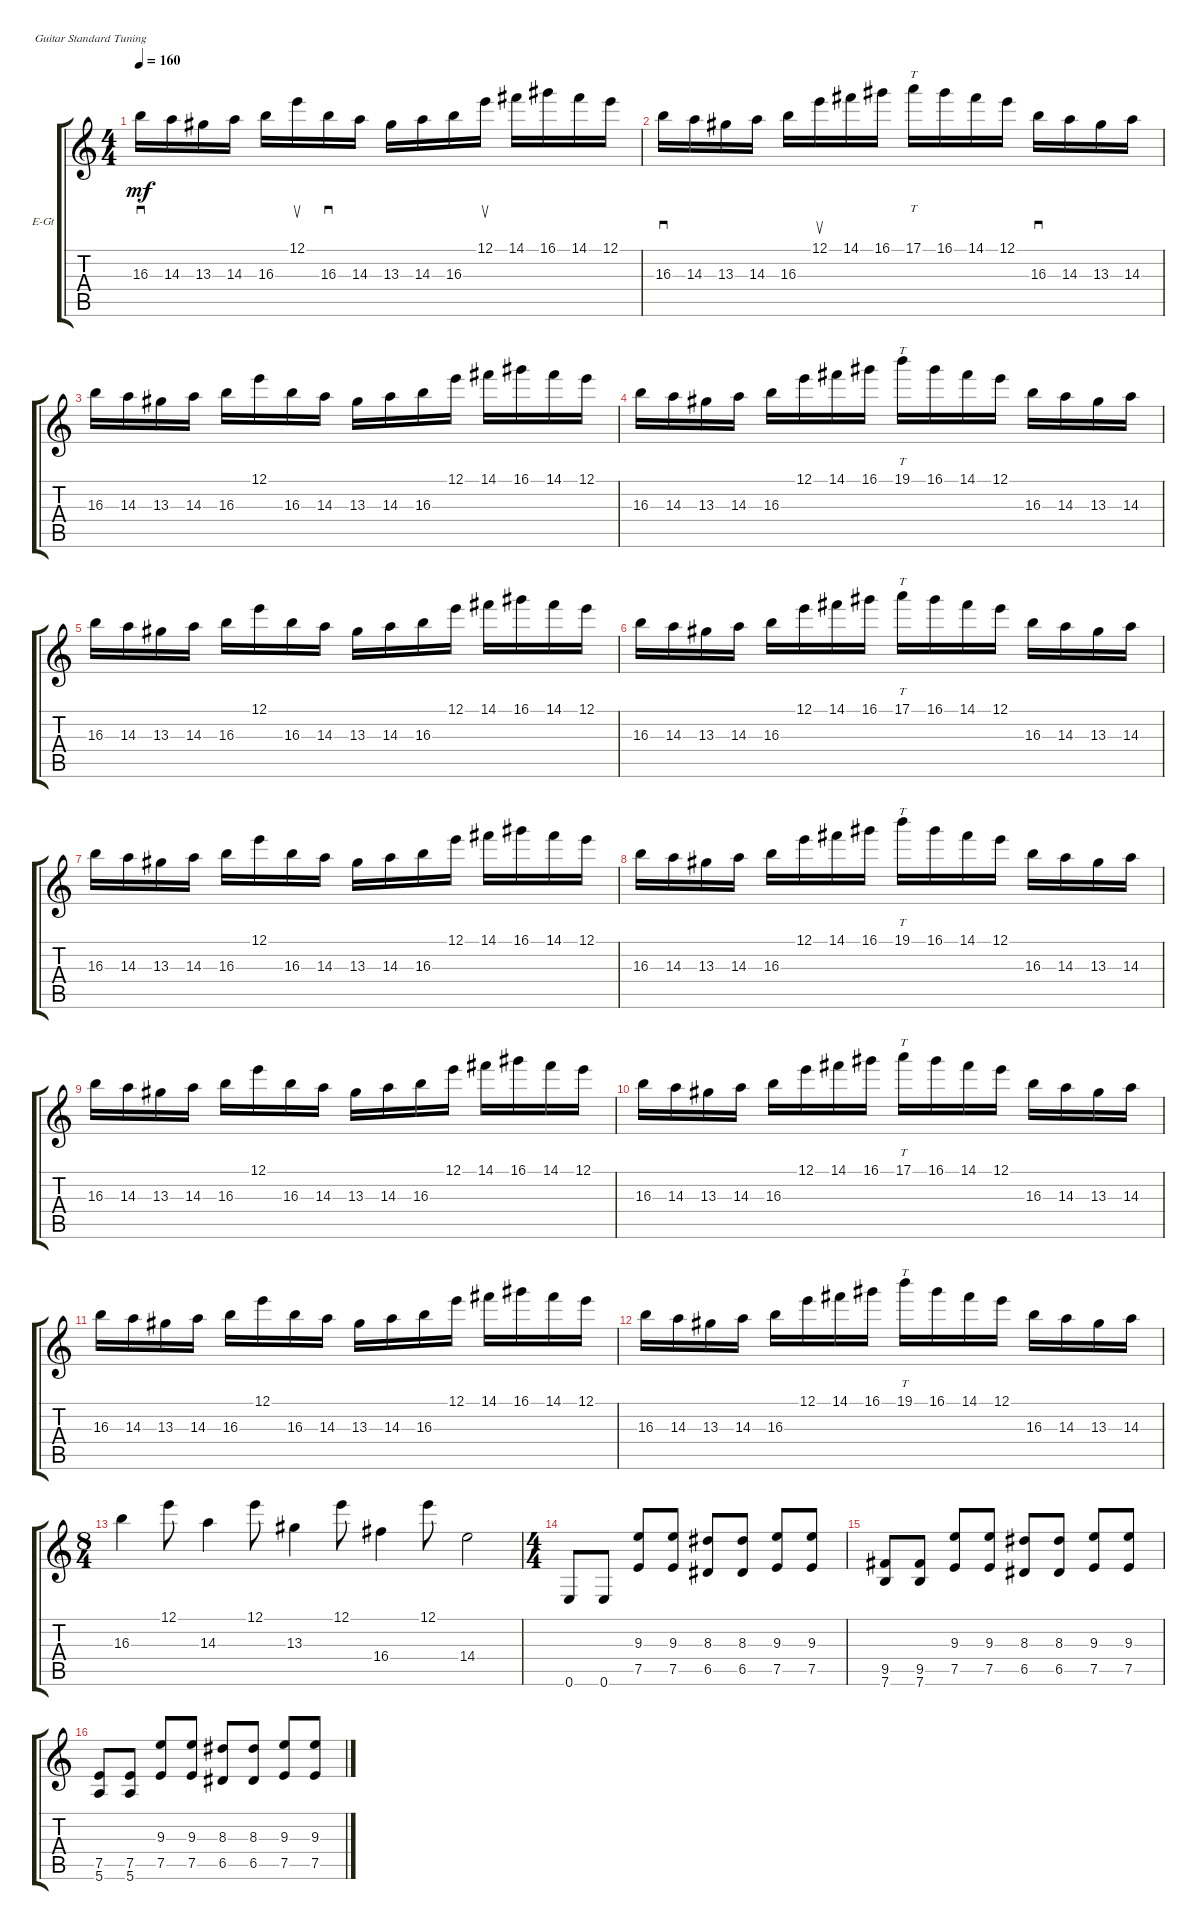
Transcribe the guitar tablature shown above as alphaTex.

\defaultSystemsLayout 4
\bracketExtendMode groupsimilarinstruments
\firstSystemTrackNameOrientation horizontal
\otherSystemsTrackNameOrientation horizontal
\track ("Electric Guitar" "E-Gt") {instrument distortionguitar}
\staff {score tabs}
\tuning (E4 B3 G3 D3 A2 E2)
\ts (4 4)
\tempo 160
\clef g2
\ks c
16.3.16{sd dy mf instrument distortionguitar} 14.3.16 13.3.16 14.3.16 16.3.16 12.1.16{su} 16.3.16{sd} 14.3.16 13.3.16 14.3.16 16.3.16 12.1.16{su} 14.1.16 16.1.16 14.1.16 12.1.16 |
16.3.16{sd} 14.3.16 13.3.16 14.3.16 16.3.16 12.1.16{su} 14.1.16 16.1.16 17.1.16{tt} 16.1.16 14.1.16 12.1.16 16.3.16{sd} 14.3.16 13.3.16 14.3.16 |
16.3.16 14.3.16 13.3.16 14.3.16 16.3.16 12.1.16 16.3.16 14.3.16 13.3.16 14.3.16 16.3.16 12.1.16 14.1.16 16.1.16 14.1.16 12.1.16 |
16.3.16 14.3.16 13.3.16 14.3.16 16.3.16 12.1.16 14.1.16 16.1.16 19.1.16{tt} 16.1.16 14.1.16 12.1.16 16.3.16 14.3.16 13.3.16 14.3.16 |
16.3.16 14.3.16 13.3.16 14.3.16 16.3.16 12.1.16 16.3.16 14.3.16 13.3.16 14.3.16 16.3.16 12.1.16 14.1.16 16.1.16 14.1.16 12.1.16 |
16.3.16 14.3.16 13.3.16 14.3.16 16.3.16 12.1.16 14.1.16 16.1.16 17.1.16{tt} 16.1.16 14.1.16 12.1.16 16.3.16 14.3.16 13.3.16 14.3.16 |
16.3.16 14.3.16 13.3.16 14.3.16 16.3.16 12.1.16 16.3.16 14.3.16 13.3.16 14.3.16 16.3.16 12.1.16 14.1.16 16.1.16 14.1.16 12.1.16 |
16.3.16 14.3.16 13.3.16 14.3.16 16.3.16 12.1.16 14.1.16 16.1.16 19.1.16{tt} 16.1.16 14.1.16 12.1.16 16.3.16 14.3.16 13.3.16 14.3.16 |
16.3.16 14.3.16 13.3.16 14.3.16 16.3.16 12.1.16 16.3.16 14.3.16 13.3.16 14.3.16 16.3.16 12.1.16 14.1.16 16.1.16 14.1.16 12.1.16 |
16.3.16 14.3.16 13.3.16 14.3.16 16.3.16 12.1.16 14.1.16 16.1.16 17.1.16{tt} 16.1.16 14.1.16 12.1.16 16.3.16 14.3.16 13.3.16 14.3.16 |
16.3.16 14.3.16 13.3.16 14.3.16 16.3.16 12.1.16 16.3.16 14.3.16 13.3.16 14.3.16 16.3.16 12.1.16 14.1.16 16.1.16 14.1.16 12.1.16 |
16.3.16 14.3.16 13.3.16 14.3.16 16.3.16 12.1.16 14.1.16 16.1.16 19.1.16{tt} 16.1.16 14.1.16 12.1.16 16.3.16 14.3.16 13.3.16 14.3.16 |
\ts (8 4)
16.3.4 12.1.8 14.3.4 12.1.8 13.3.4 12.1.8 16.4.4 12.1.8 14.4.2 |
\ts (4 4)
0.6.8 0.6.8 (9.3 7.5).8 (9.3 7.5).8 (8.3 6.5).8 (8.3 6.5).8 (9.3 7.5).8 (9.3 7.5).8 |
(7.6 9.5).8 (7.6 9.5).8 (9.3 7.5).8 (9.3 7.5).8 (8.3 6.5).8 (8.3 6.5).8 (9.3 7.5).8 (9.3 7.5).8 |
(5.6 7.5).8 (5.6 7.5).8 (9.3 7.5).8 (9.3 7.5).8 (8.3 6.5).8 (8.3 6.5).8 (9.3 7.5).8 (9.3 7.5).8
